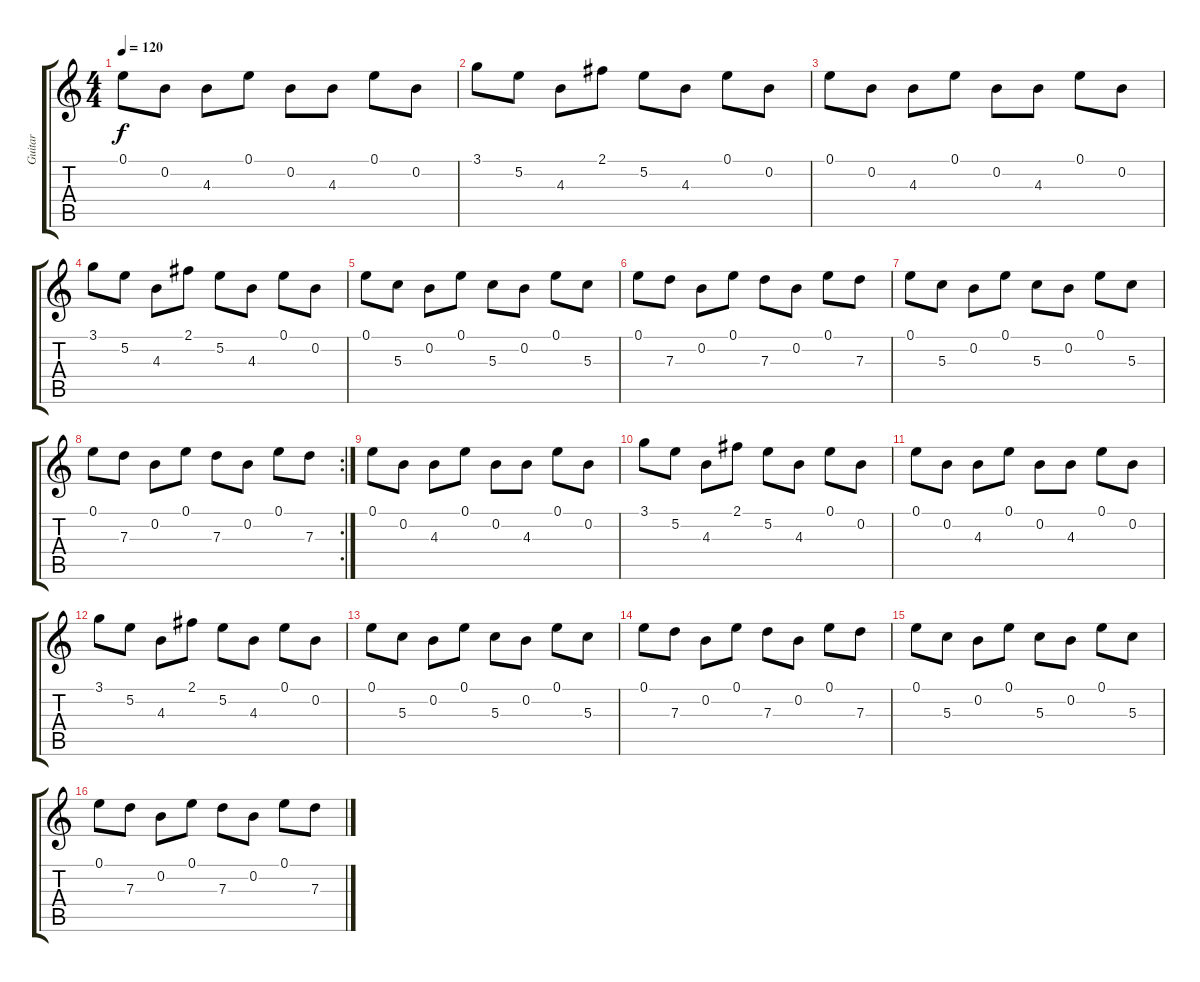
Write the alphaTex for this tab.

\track ("Guitar" "Guitar") {instrument electricguitarclean}
\staff {score tabs}
\tuning (E4 B3 G3 D3 A2 E2) {hide}
\ts (4 4)
\tempo 120
\clef g2
\ks c
0.1.8{dy f instrument electricguitarclean} 0.2.8 4.3.8 0.1.8 0.2.8 4.3.8 0.1.8 0.2.8 |
3.1.8 5.2.8 4.3.8 2.1.8 5.2.8 4.3.8 0.1.8 0.2.8 |
0.1.8 0.2.8 4.3.8 0.1.8 0.2.8 4.3.8 0.1.8 0.2.8 |
3.1.8 5.2.8 4.3.8 2.1.8 5.2.8 4.3.8 0.1.8 0.2.8 |
0.1.8 5.3.8 0.2.8 0.1.8 5.3.8 0.2.8 0.1.8 5.3.8 |
0.1.8 7.3.8 0.2.8 0.1.8 7.3.8 0.2.8 0.1.8 7.3.8 |
0.1.8 5.3.8 0.2.8 0.1.8 5.3.8 0.2.8 0.1.8 5.3.8 |
\rc 2
0.1.8 7.3.8 0.2.8 0.1.8 7.3.8 0.2.8 0.1.8 7.3.8 |
0.1.8 0.2.8 4.3.8 0.1.8 0.2.8 4.3.8 0.1.8 0.2.8 |
3.1.8 5.2.8 4.3.8 2.1.8 5.2.8 4.3.8 0.1.8 0.2.8 |
0.1.8 0.2.8 4.3.8 0.1.8 0.2.8 4.3.8 0.1.8 0.2.8 |
3.1.8 5.2.8 4.3.8 2.1.8 5.2.8 4.3.8 0.1.8 0.2.8 |
0.1.8 5.3.8 0.2.8 0.1.8 5.3.8 0.2.8 0.1.8 5.3.8 |
0.1.8 7.3.8 0.2.8 0.1.8 7.3.8 0.2.8 0.1.8 7.3.8 |
0.1.8 5.3.8 0.2.8 0.1.8 5.3.8 0.2.8 0.1.8 5.3.8 |
0.1.8 7.3.8 0.2.8 0.1.8 7.3.8 0.2.8 0.1.8 7.3.8
